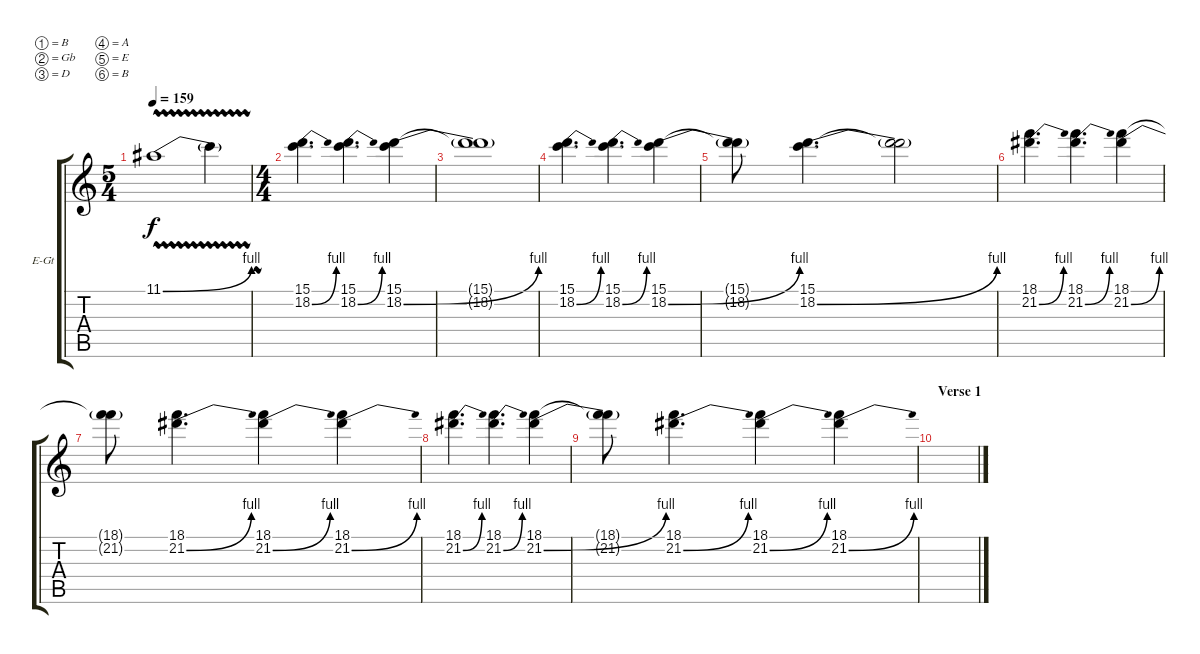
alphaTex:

\bracketExtendMode groupsimilarinstruments
\firstSystemTrackNameOrientation horizontal
\otherSystemsTrackNameOrientation horizontal
\track ("Lead Guitar 1" "E-Gt") {instrument overdrivenguitar}
\staff {score tabs}
\tuning (B3 Gb3 D3 A2 E2 B1)
\ts (5 4)
\tempo 159
\clef g2
\ks c
11.1{be (bend 0 0 15 4) vw}.1{dy f} 11.1{vw t}.4 |
\ts (4 4)
(15.1 18.2{be (bend 0 0 15 4)}).4{d} (15.1 18.2{be (bend 0 0 15 4)}).4{d} (15.1 18.2{be (bend 0 0 15 4)}).4 |
(15.1{t} 18.2{t}).1 |
(15.1 18.2{be (bend 0 0 15 4)}).4{d} (15.1 18.2{be (bend 0 0 15 4)}).4{d} (15.1 18.2{be (bend 0 0 15 4)}).4 |
(15.1{t} 18.2{t}).8 (15.1 18.2{be (bend 0 0 15 4)}).4{d} (15.1{t} 18.2{t}).2 |
(21.2{be (bend 0 0 15 4)} 18.1).4{d} (21.2{be (bend 0 0 15 4)} 18.1).4{d} (21.2{be (bend 0 0 15 4)} 18.1).4 |
(21.2{t} 18.1{t}).8 (21.2{be (bend 0 0 15 4)} 18.1).4{d} (21.2{be (bend 0 0 15 4)} 18.1).4 (21.2{be (bend 0 0 15 4)} 18.1).4 |
(21.2{be (bend 0 0 15 4)} 18.1).4{d} (21.2{be (bend 0 0 15 4)} 18.1).4{d} (21.2{be (bend 0 0 15 4)} 18.1).4 |
(21.2{t} 18.1{t}).8 (21.2{be (bend 0 0 15 4)} 18.1).4{d} (21.2{be (bend 0 0 15 4)} 18.1).4 (21.2{be (bend 0 0 15 4)} 18.1).4 |
\section ("" "Verse 1")
